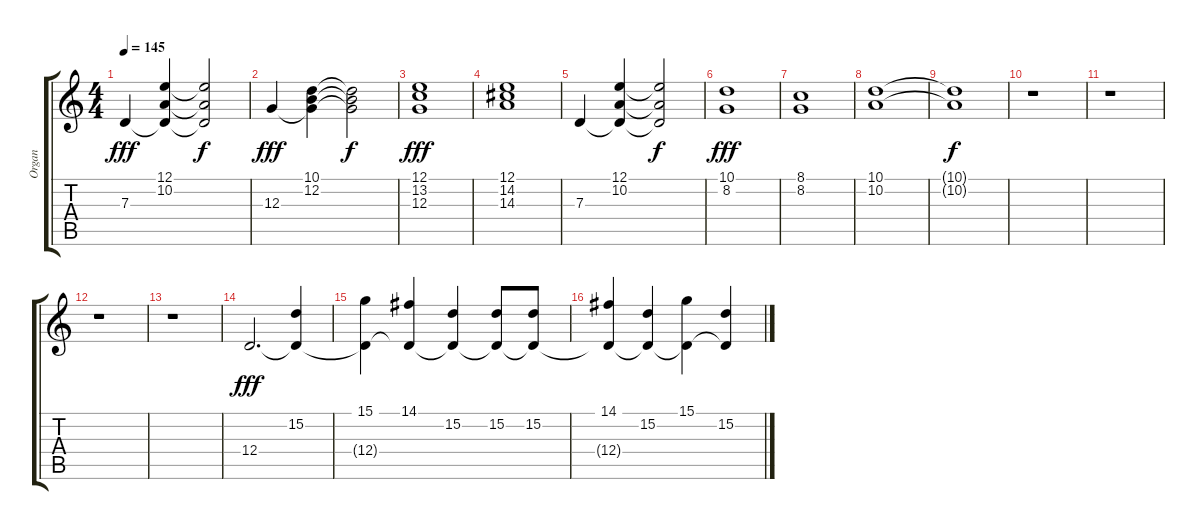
\track ("Organ" "Organ") {instrument rockorgan}
\staff {score tabs}
\tuning (E4 B3 G3 D3 A2 E2) {hide}
\ts (4 4)
\tempo 145
\clef g2
\ks c
7.3.4{dy fff} (12.1 10.2 7.3{t}).4 (12.1{t} 10.2{t} 7.3{t}).2{dy f} |
12.3.4{dy fff} (10.1 12.2 12.3{t}).4 (10.1{t} 12.2{t} 12.3{t}).2{dy f} |
(12.1 13.2 12.3).1{dy fff} |
(12.1 14.2 14.3).1 |
7.3.4 (12.1 10.2 7.3{t}).4 (12.1{t} 10.2{t} 7.3{t}).2{dy f} |
(10.1 8.2).1{dy fff} |
(8.1 8.2).1 |
(10.1 10.2).1{volume 0} |
(10.1{t} 10.2{t}).1{dy f} |
r.1 |
r.1 |
r.1 |
r.1 |
12.4.2{d dy fff volume 13} (15.2 12.4{t}).4 |
(15.1 12.4{t}).4 (14.1 12.4{t}).4 (15.2 12.4{t}).4 (15.2 12.4{t}).8 (15.2 12.4{t}).8 |
(14.1 12.4{t}).4 (15.2 12.4{t}).4 (15.1 12.4{t}).4 (15.2 12.4{t}).4
